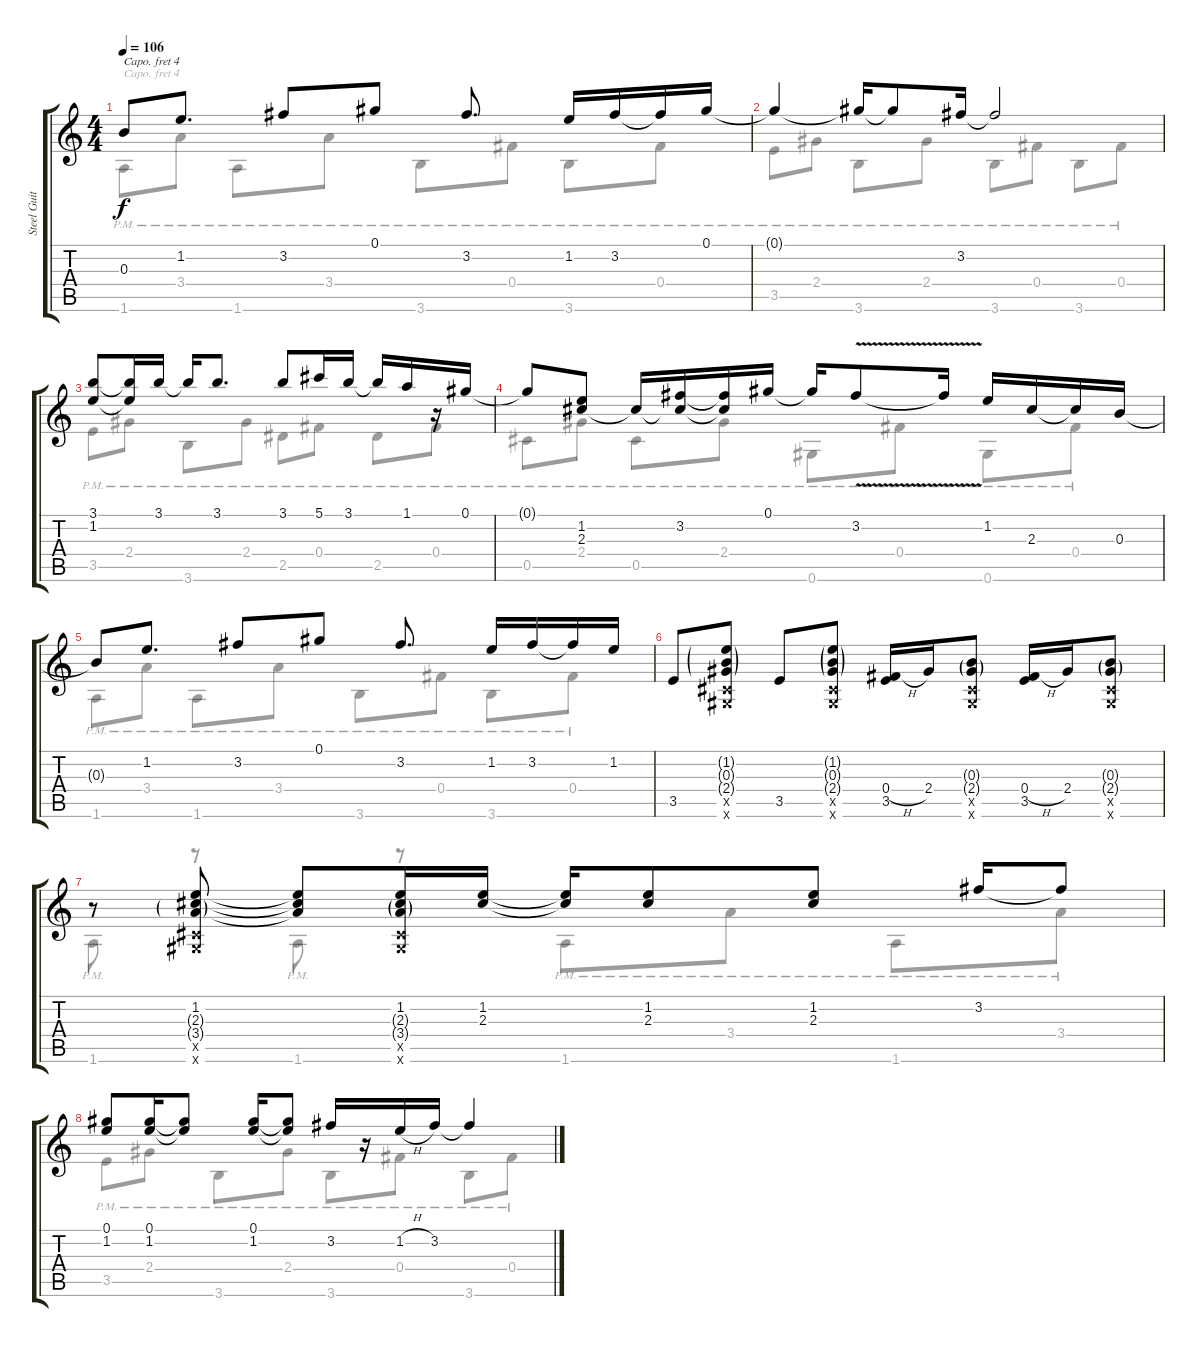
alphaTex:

\track ("Steel Guitar" "Steel Guit") {instrument acousticguitarsteel}
\staff {score tabs}
\capo 4
\tuning (E4 B3 G3 D3 A2 E2) {hide}
\voice
\ts (4 4)
\tempo 106
\clef g2
\ks c
0.3{t}.8{dy f} 1.2.8{d} 3.2.8 0.1.8 3.2.8{d} 1.2.16 3.2.16 3.2{t}.16 0.1.16 |
0.1{t}.4 0.1{t}.16 0.1{t}.8 3.2.16 3.2{t}.2 |
(3.1 1.2).8 (3.1{t} 1.2{t}).16 3.1.16 3.1{t}.16 3.1.8{d} 3.1.8 5.1.16 3.1.16 3.1{t}.16 1.1.16 r.16 0.1.16 |
0.1{t}.8 (1.2 2.3).8 2.3{t}.16 (3.2 2.3{t}).16 (3.2{t} 2.3{t}).16 0.1.16 0.1{t}.16 3.2{v}.8 3.2{t}.16 1.2.16 2.3.16 2.3{t}.16 0.3.16 |
0.3{t}.8 1.2.8{d} 3.2.8 0.1.8 3.2.8{d} 1.2.16 3.2.16 3.2{t}.16 1.2.16 |
3.5.8 (1.2{g} 0.3{g} 2.4{g} 0.5{x} 0.6{x}).8 3.5.8 (1.2{g} 0.3{g} 2.4{g} 0.5{x} 0.6{x}).8 (0.4{h} 3.5).16 2.4.16 (0.3{g} 2.4{g} 0.5{x} 0.6{x}).8 (0.4{h} 3.5).16 2.4.16 (0.3{g} 2.4{g} 0.5{x} 0.6{x}).8 |
r.8 (1.2 2.3{g} 3.4{g} 0.5{x} 0.6{x}).8 (1.2{t} 2.3{t} 3.4{t}).8 (1.2 2.3{g} 3.4{g} 0.5{x} 0.6{x}).16 (1.2 2.3).16 (1.2{t} 2.3{t}).16 (1.2 2.3).8 (1.2 2.3).8 3.2.16 3.2{t}.8 |
(0.1 1.2).8 (0.1 1.2).16 (0.1{t} 1.2{t}).8 (0.1 1.2).16 (0.1{t} 1.2{t}).8 3.2.16 r.16 1.2{h}.16 3.2.16 3.2{t}.4
\voice
\clef g2
\ottava regular
\simile none
\ks c
1.6{pm}.8{dy f} 3.4{pm}.8 1.6{pm}.8 3.4{pm}.8 3.6{pm}.8 0.4{pm}.8 3.6{pm}.8 0.4{pm}.8 |
3.5{pm}.8 2.4{pm}.8 3.6{pm}.8 2.4{pm}.8 3.6{pm}.8 0.4{pm}.8 3.6{pm}.8 0.4{pm}.8 |
3.5{pm}.8 2.4{pm}.8 3.6{pm}.8 2.4{pm}.8 2.5{pm}.8 0.4{pm}.8 2.5{pm}.8 0.4{pm}.8 |
0.5{pm}.8 2.4{pm}.8 0.5{pm}.8 2.4{pm}.8 0.6{pm}.8 0.4{pm}.8 0.6{pm}.8 0.4{pm}.8 |
1.6{pm}.8 3.4{pm}.8 1.6{pm}.8 3.4{pm}.8 3.6{pm}.8 0.4{pm}.8 3.6{pm}.8 0.4{pm}.8 |
|
1.6{pm}.8 r.8 1.6{pm}.8 r.8 1.6{pm}.8 3.4{pm}.8 1.6{pm}.8 3.4{pm}.8 |
3.5{pm}.8 2.4{pm}.8 3.6{pm}.8 2.4{pm}.8 3.6{pm}.8 0.4{pm}.8 3.6{pm}.8 0.4{pm}.8
